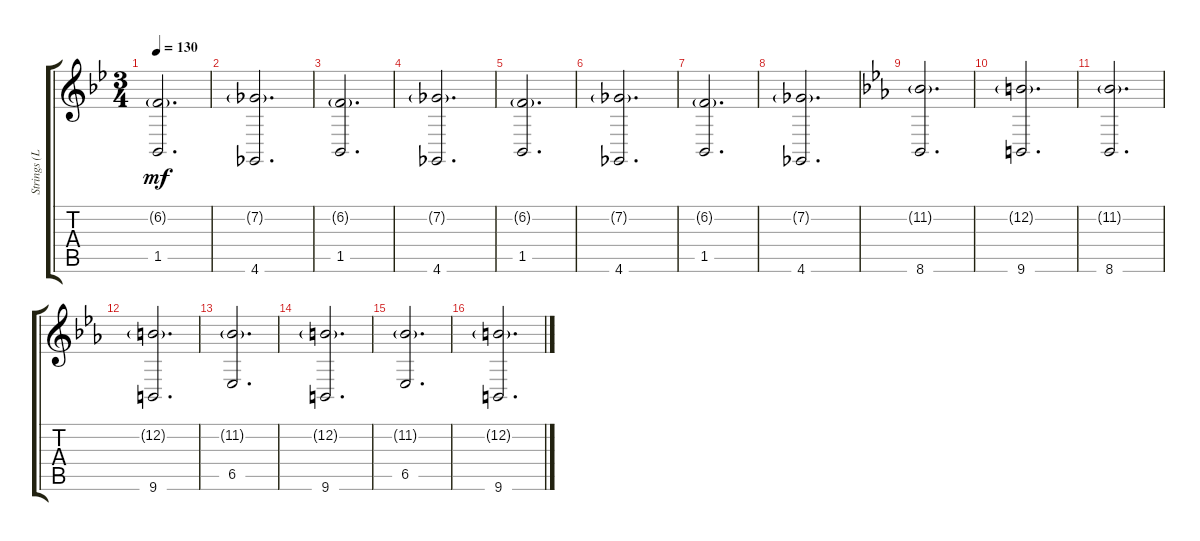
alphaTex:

\track ("Strings (LH)" "Strings (L") {instrument synthstrings1}
\staff {score tabs}
\tuning (E4 B3 G3 D3 A2 D2) {hide}
\ts (3 4)
\tempo 130
\clef g2
\ks bb
(6.2{g} 1.5).2{d dy mf} |
(7.2{g} 4.6).2{d} |
(6.2{g} 1.5).2{d} |
(7.2{g} 4.6).2{d} |
(6.2{g} 1.5).2{d} |
(7.2{g} 4.6).2{d} |
(6.2{g} 1.5).2{d} |
(7.2{g} 4.6).2{d} |
\ks eb
(11.2{g} 8.6).2{d} |
(12.2{g} 9.6).2{d} |
(11.2{g} 8.6).2{d} |
(12.2{g} 9.6).2{d} |
(11.2{g} 6.5).2{d} |
(12.2{g} 9.6).2{d} |
(11.2{g} 6.5).2{d} |
(12.2{g} 9.6).2{d}
